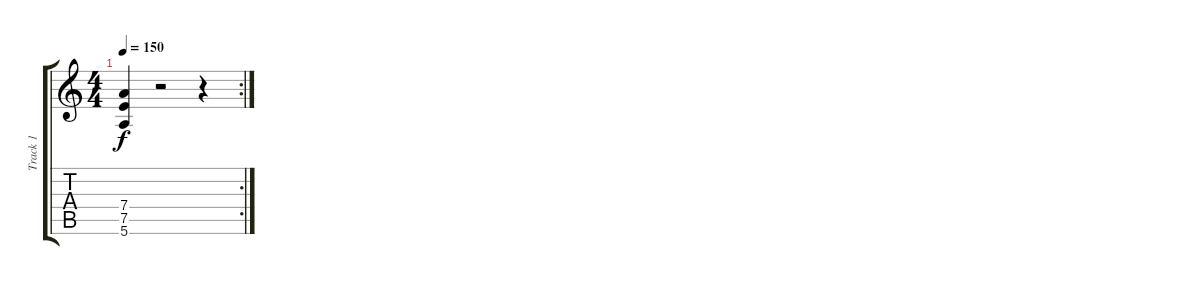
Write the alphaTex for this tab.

\track ("Track 1" "Track 1") {instrument distortionguitar}
\staff {score tabs}
\tuning (E4 B3 G3 D3 A2 E2) {hide}
\rc 2
\ts (4 4)
\tempo 150
\clef g2
\ks c
(7.4 7.5 5.6).4{dy f} r.2 r.4
